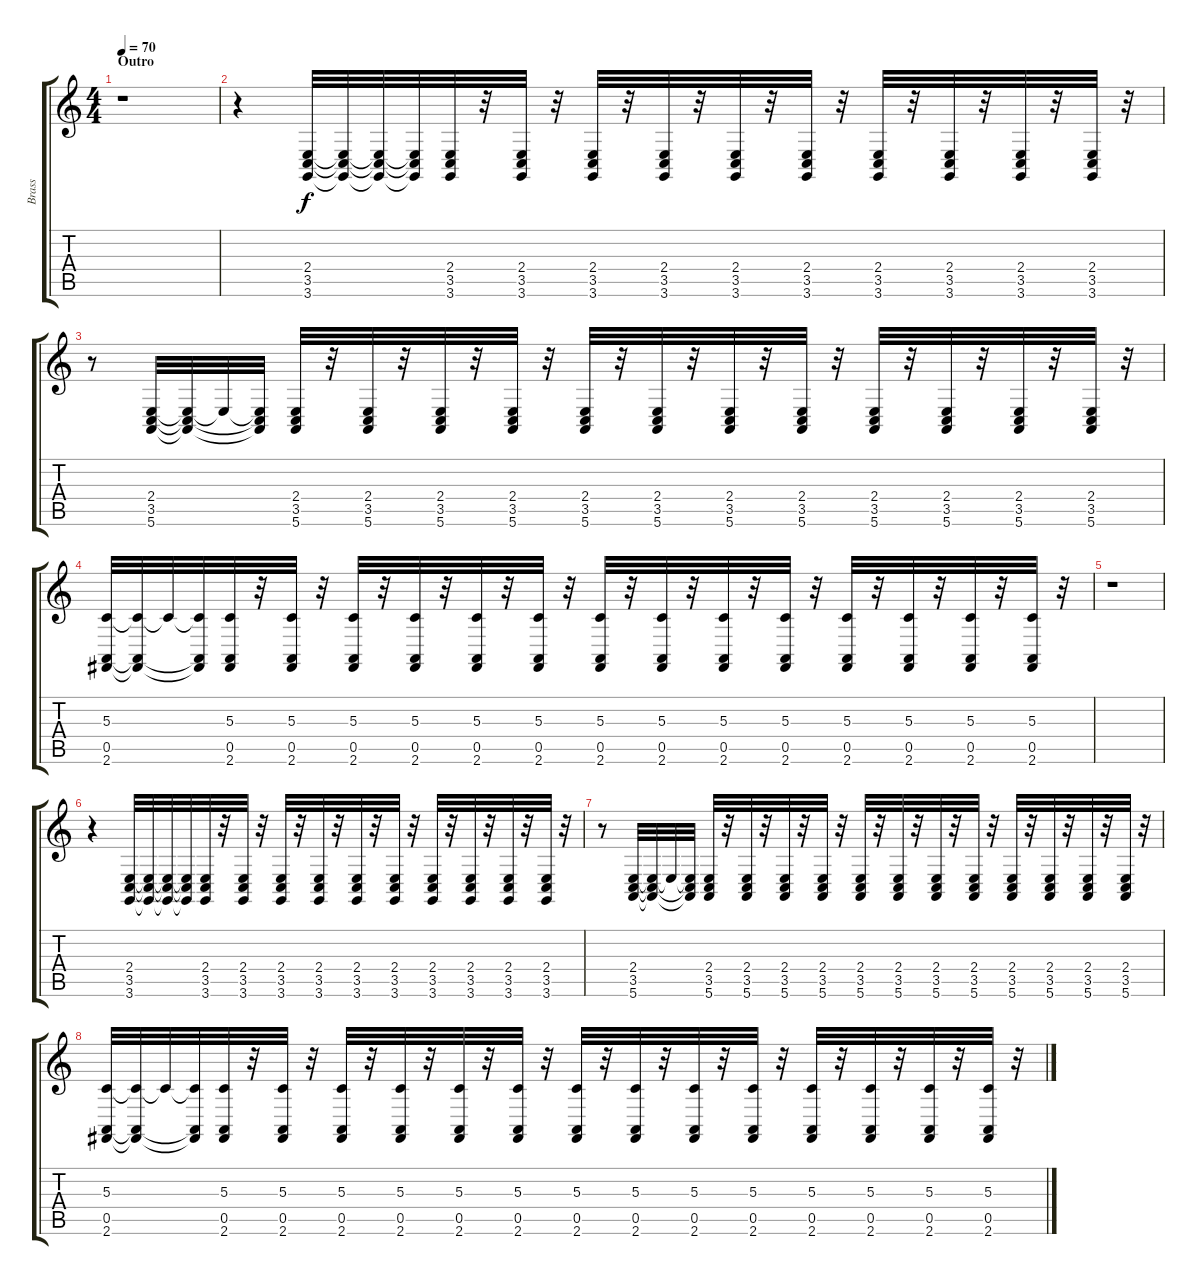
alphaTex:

\track ("Brass" "Brass") {instrument brasssection}
\staff {score tabs}
\tuning (E4 B3 G3 D3 A2 E2) {hide}
\ts (4 4)
\section ("" "Outro")
\tempo 70
\clef g2
\ks c
r.1{dy f} |
r.4 (2.4 3.5 3.6).32 (2.4{t} 3.5{t} 3.6{t}).32 (2.4{t} 3.5{t} 3.6{t}).32 (2.4{t} 3.5{t} 3.6{t}).32 (2.4 3.5 3.6).32 r.32 (2.4 3.5 3.6).32 r.32 (2.4 3.5 3.6).32 r.32 (2.4 3.5 3.6).32 r.32 (2.4 3.5 3.6).32 r.32 (2.4 3.5 3.6).32 r.32 (2.4 3.5 3.6).32 r.32 (2.4 3.5 3.6).32 r.32 (2.4 3.5 3.6).32 r.32 (2.4 3.5 3.6).32 r.32 |
r.8 (2.4 3.5 5.6).32 (2.4{t} 3.5{t} 5.6{t}).32 2.4{t}.32 (2.4{t} 3.5{t} 5.6{t}).32 (2.4 3.5 5.6).32 r.32 (2.4 3.5 5.6).32 r.32 (2.4 3.5 5.6).32 r.32 (2.4 3.5 5.6).32 r.32 (2.4 3.5 5.6).32 r.32 (2.4 3.5 5.6).32 r.32 (2.4 3.5 5.6).32 r.32 (2.4 3.5 5.6).32 r.32 (2.4 3.5 5.6).32 r.32 (2.4 3.5 5.6).32 r.32 (2.4 3.5 5.6).32 r.32 (2.4 3.5 5.6).32 r.32 |
(5.3 0.5 2.6).32 (5.3{t} 0.5{t} 2.6{t}).32 5.3{t}.32 (5.3{t} 0.5{t} 2.6{t}).32 (5.3 0.5 2.6).32 r.32 (5.3 0.5 2.6).32 r.32 (5.3 0.5 2.6).32 r.32 (5.3 0.5 2.6).32 r.32 (5.3 0.5 2.6).32 r.32 (5.3 0.5 2.6).32 r.32 (5.3 0.5 2.6).32 r.32 (5.3 0.5 2.6).32 r.32 (5.3 0.5 2.6).32 r.32 (5.3 0.5 2.6).32 r.32 (5.3 0.5 2.6).32 r.32 (5.3 0.5 2.6).32 r.32 (5.3 0.5 2.6).32 r.32 (5.3 0.5 2.6).32 r.32 |
r.1 |
r.4 (2.4 3.5 3.6).32 (2.4{t} 3.5{t} 3.6{t}).32 (2.4{t} 3.5{t} 3.6{t}).32 (2.4{t} 3.5{t} 3.6{t}).32 (2.4 3.5 3.6).32 r.32 (2.4 3.5 3.6).32 r.32 (2.4 3.5 3.6).32 r.32 (2.4 3.5 3.6).32 r.32 (2.4 3.5 3.6).32 r.32 (2.4 3.5 3.6).32 r.32 (2.4 3.5 3.6).32 r.32 (2.4 3.5 3.6).32 r.32 (2.4 3.5 3.6).32 r.32 (2.4 3.5 3.6).32 r.32 |
r.8 (2.4 3.5 5.6).32 (2.4{t} 3.5{t} 5.6{t}).32 2.4{t}.32 (2.4{t} 3.5{t} 5.6{t}).32 (2.4 3.5 5.6).32 r.32 (2.4 3.5 5.6).32 r.32 (2.4 3.5 5.6).32 r.32 (2.4 3.5 5.6).32 r.32 (2.4 3.5 5.6).32 r.32 (2.4 3.5 5.6).32 r.32 (2.4 3.5 5.6).32 r.32 (2.4 3.5 5.6).32 r.32 (2.4 3.5 5.6).32 r.32 (2.4 3.5 5.6).32 r.32 (2.4 3.5 5.6).32 r.32 (2.4 3.5 5.6).32 r.32 |
(5.3 0.5 2.6).32 (5.3{t} 0.5{t} 2.6{t}).32 5.3{t}.32 (5.3{t} 0.5{t} 2.6{t}).32 (5.3 0.5 2.6).32 r.32 (5.3 0.5 2.6).32 r.32 (5.3 0.5 2.6).32 r.32 (5.3 0.5 2.6).32 r.32 (5.3 0.5 2.6).32 r.32 (5.3 0.5 2.6).32 r.32 (5.3 0.5 2.6).32 r.32 (5.3 0.5 2.6).32 r.32 (5.3 0.5 2.6).32 r.32 (5.3 0.5 2.6).32 r.32 (5.3 0.5 2.6).32 r.32 (5.3 0.5 2.6).32 r.32 (5.3 0.5 2.6).32 r.32 (5.3 0.5 2.6).32 r.32
